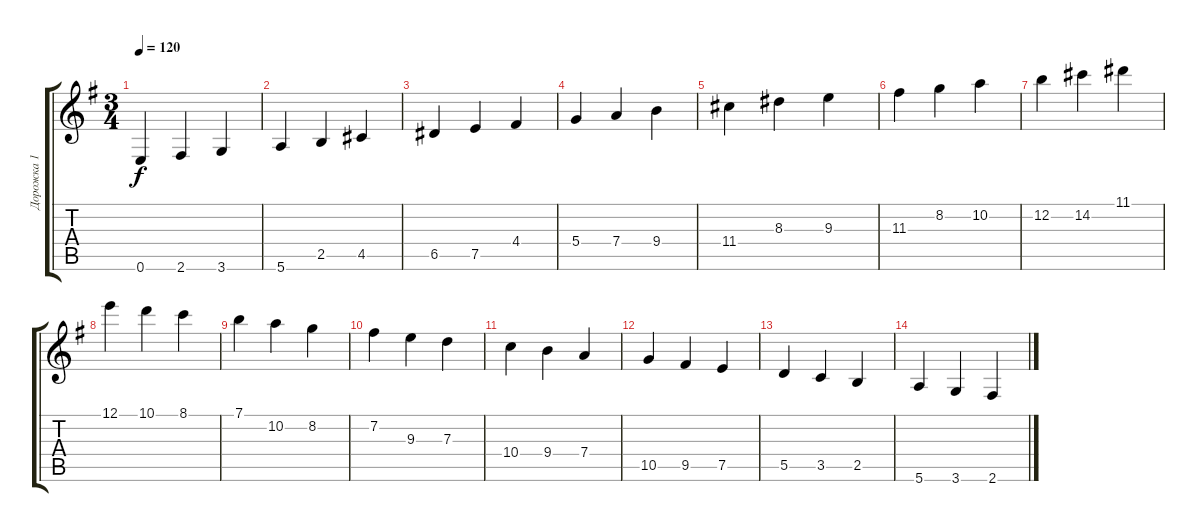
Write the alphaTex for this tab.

\track ("Дорожка 1" "Дорожка 1") {instrument acousticguitarnylon}
\staff {score tabs}
\tuning (E4 B3 G3 D3 A2 E2) {hide}
\ts (3 4)
\tempo 120
\clef g2
\ks eminor
0.6.4{dy f instrument acousticguitarnylon} 2.6.4 3.6.4 |
5.6.4 2.5.4 4.5.4 |
6.5.4 7.5.4 4.4.4 |
5.4.4 7.4.4 9.4.4 |
11.4.4 8.3.4 9.3.4 |
11.3.4 8.2.4 10.2.4 |
12.2.4 14.2.4 11.1.4 |
12.1.4 10.1.4 8.1.4 |
7.1.4 10.2.4 8.2.4 |
7.2.4 9.3.4 7.3.4 |
10.4.4 9.4.4 7.4.4 |
10.5.4 9.5.4 7.5.4 |
5.5.4 3.5.4 2.5.4 |
5.6.4 3.6.4 2.6.4
